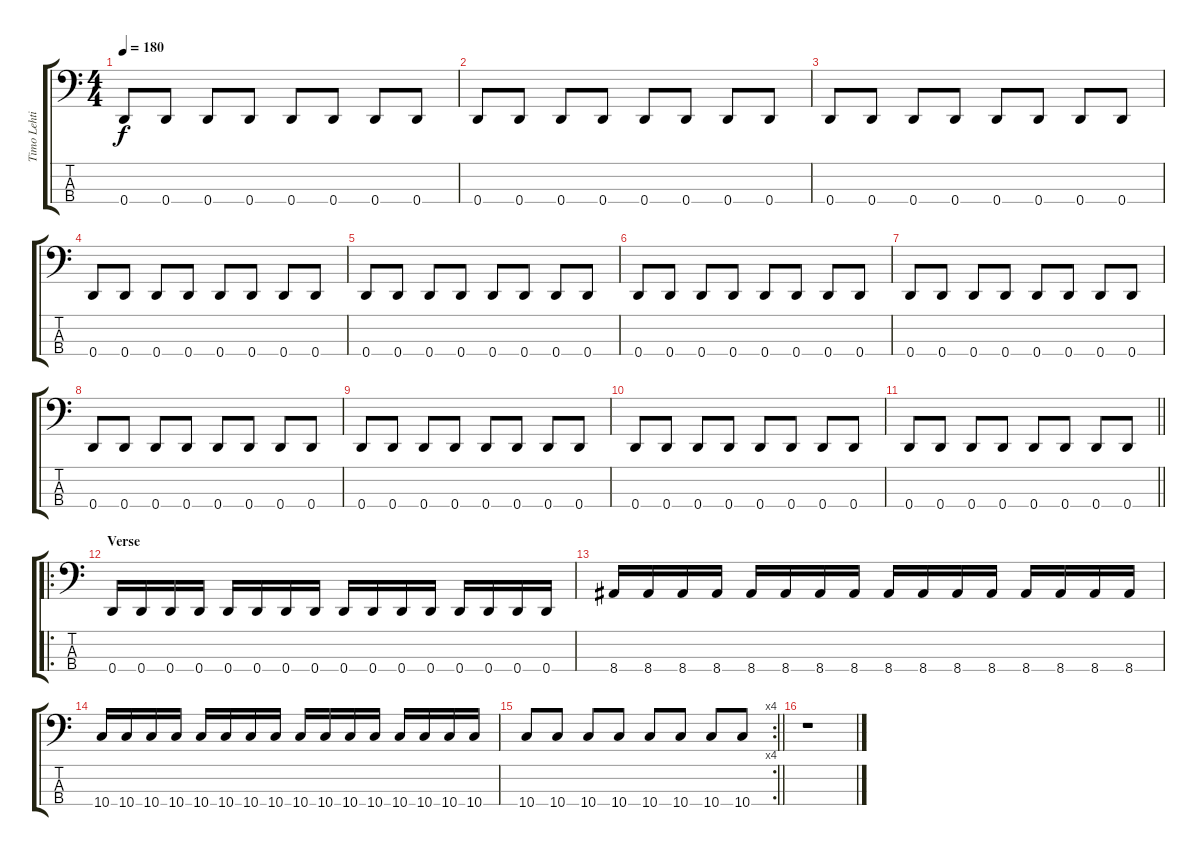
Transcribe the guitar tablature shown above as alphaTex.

\track ("Timo Lehtinen" "Timo Lehti") {instrument electricbasspick}
\staff {score tabs}
\tuning (F2 C2 G1 D1) {hide}
\ts (4 4)
\tempo 180
\clef f4
\ks c
0.4.8{dy f} 0.4.8 0.4.8 0.4.8 0.4.8 0.4.8 0.4.8 0.4.8 |
0.4.8 0.4.8 0.4.8 0.4.8 0.4.8 0.4.8 0.4.8 0.4.8 |
0.4.8 0.4.8 0.4.8 0.4.8 0.4.8 0.4.8 0.4.8 0.4.8 |
0.4.8 0.4.8 0.4.8 0.4.8 0.4.8 0.4.8 0.4.8 0.4.8 |
0.4.8 0.4.8 0.4.8 0.4.8 0.4.8 0.4.8 0.4.8 0.4.8 |
0.4.8 0.4.8 0.4.8 0.4.8 0.4.8 0.4.8 0.4.8 0.4.8 |
0.4.8 0.4.8 0.4.8 0.4.8 0.4.8 0.4.8 0.4.8 0.4.8 |
0.4.8 0.4.8 0.4.8 0.4.8 0.4.8 0.4.8 0.4.8 0.4.8 |
0.4.8 0.4.8 0.4.8 0.4.8 0.4.8 0.4.8 0.4.8 0.4.8 |
0.4.8 0.4.8 0.4.8 0.4.8 0.4.8 0.4.8 0.4.8 0.4.8 |
\barLineRight lightlight
0.4.8 0.4.8 0.4.8 0.4.8 0.4.8 0.4.8 0.4.8 0.4.8 |
\ro
\section ("" "Verse")
0.4.16 0.4.16 0.4.16 0.4.16 0.4.16 0.4.16 0.4.16 0.4.16 0.4.16 0.4.16 0.4.16 0.4.16 0.4.16 0.4.16 0.4.16 0.4.16 |
8.4.16 8.4.16 8.4.16 8.4.16 8.4.16 8.4.16 8.4.16 8.4.16 8.4.16 8.4.16 8.4.16 8.4.16 8.4.16 8.4.16 8.4.16 8.4.16 |
10.4.16 10.4.16 10.4.16 10.4.16 10.4.16 10.4.16 10.4.16 10.4.16 10.4.16 10.4.16 10.4.16 10.4.16 10.4.16 10.4.16 10.4.16 10.4.16 |
\rc 4
\barLineRight lightlight
10.4.8 10.4.8 10.4.8 10.4.8 10.4.8 10.4.8 10.4.8 10.4.8 |
r.1
